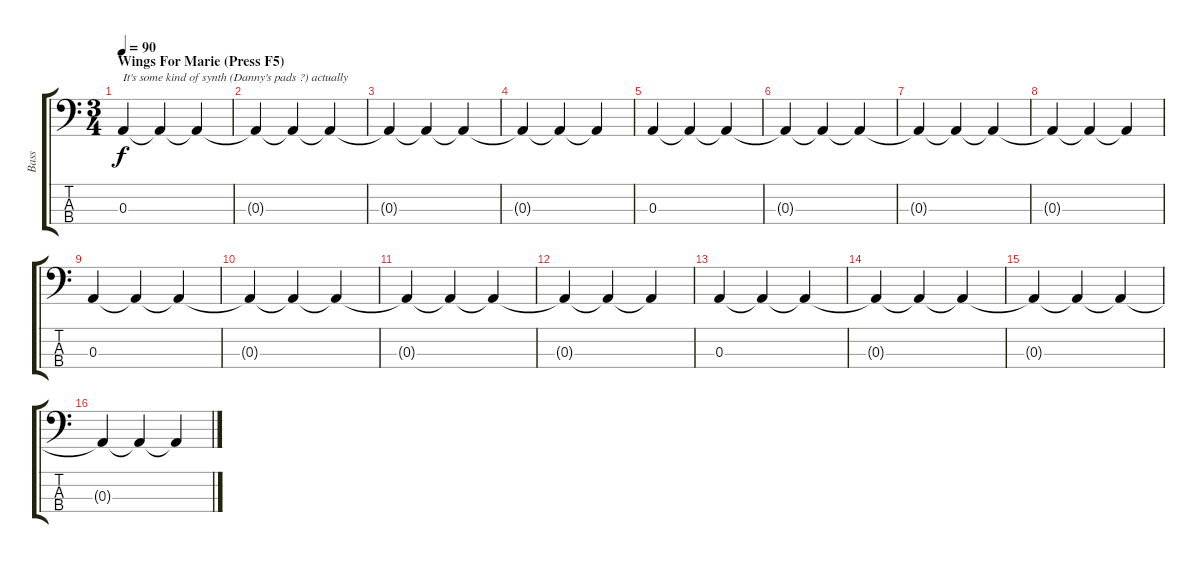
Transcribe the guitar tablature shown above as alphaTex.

\track ("Bass" "Bass") {instrument electricbassfinger}
\staff {score tabs}
\tuning (G2 D2 A1 D1) {hide}
\ts (3 4)
\section ("" "Wings For Marie (Press F5)")
\tempo 90
\clef f4
\ks c
0.3.4{txt "It's some kind of synth (Danny's pads ?) actually" dy f instrument electricbassfinger} 0.3{t}.4 0.3{t}.4 |
0.3{t}.4 0.3{t}.4 0.3{t}.4 |
0.3{t}.4 0.3{t}.4 0.3{t}.4 |
0.3{t}.4 0.3{t}.4 0.3{t}.4 |
0.3.4 0.3{t}.4 0.3{t}.4 |
0.3{t}.4 0.3{t}.4 0.3{t}.4 |
0.3{t}.4 0.3{t}.4 0.3{t}.4 |
0.3{t}.4 0.3{t}.4 0.3{t}.4 |
0.3.4 0.3{t}.4 0.3{t}.4 |
0.3{t}.4 0.3{t}.4 0.3{t}.4 |
0.3{t}.4 0.3{t}.4 0.3{t}.4 |
0.3{t}.4 0.3{t}.4 0.3{t}.4 |
0.3.4 0.3{t}.4 0.3{t}.4 |
0.3{t}.4 0.3{t}.4 0.3{t}.4 |
0.3{t}.4 0.3{t}.4 0.3{t}.4 |
0.3{t}.4 0.3{t}.4 0.3{t}.4
